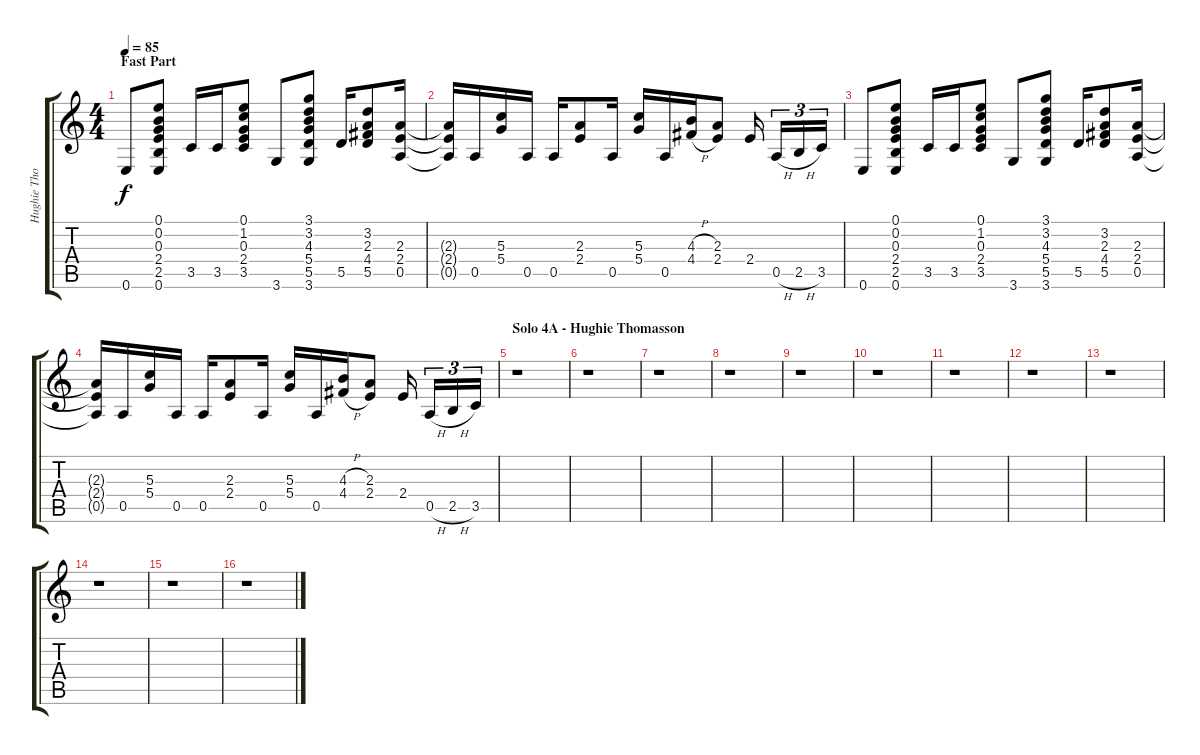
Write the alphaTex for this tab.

\track ("Hughie Thomasson Acoustic Rhythm" "Hughie Tho") {instrument acousticguitarsteel}
\staff {score tabs}
\tuning (E4 B3 G3 D3 A2 E2) {hide}
\ts (4 4)
\section ("" "Fast Part")
\tempo 85
\clef g2
\ks c
0.6.8{dy f} (0.1 0.2 0.3 2.4 2.5 0.6).8 3.5.16 3.5.16 (0.1 1.2 0.3 2.4 3.5).8 3.6.8 (3.1 3.2 4.3 5.4 5.5 3.6).8 5.5.16 (3.2 2.3 4.4 5.5).8 (2.3 2.4 0.5).16 |
(2.3{t} 2.4{t} 0.5{t}).16 0.5.16 (5.3 5.4).16 0.5.16 0.5.16 (2.3 2.4).8 0.5.16 (5.3 5.4).16 0.5.16 (4.3{h} 4.4{h}).16 (2.3 2.4).8 2.4.16 0.5{h}.16{tu (3 2)} 2.5{h}.16{tu (3 2)} 3.5.16{tu (3 2)} |
0.6.8 (0.1 0.2 0.3 2.4 2.5 0.6).8 3.5.16 3.5.16 (0.1 1.2 0.3 2.4 3.5).8 3.6.8 (3.1 3.2 4.3 5.4 5.5 3.6).8 5.5.16 (3.2 2.3 4.4 5.5).8 (2.3 2.4 0.5).16 |
(2.3{t} 2.4{t} 0.5{t}).16 0.5.16 (5.3 5.4).16 0.5.16 0.5.16 (2.3 2.4).8 0.5.16 (5.3 5.4).16 0.5.16 (4.3{h} 4.4{h}).16 (2.3 2.4).8 2.4.16 0.5{h}.16{tu (3 2)} 2.5{h}.16{tu (3 2)} 3.5.16{tu (3 2)} |
\section ("" "Solo 4A - Hughie Thomasson")
r.1 |
r.1 |
r.1 |
r.1 |
r.1 |
r.1 |
r.1 |
r.1 |
r.1 |
r.1 |
r.1 |
r.1
